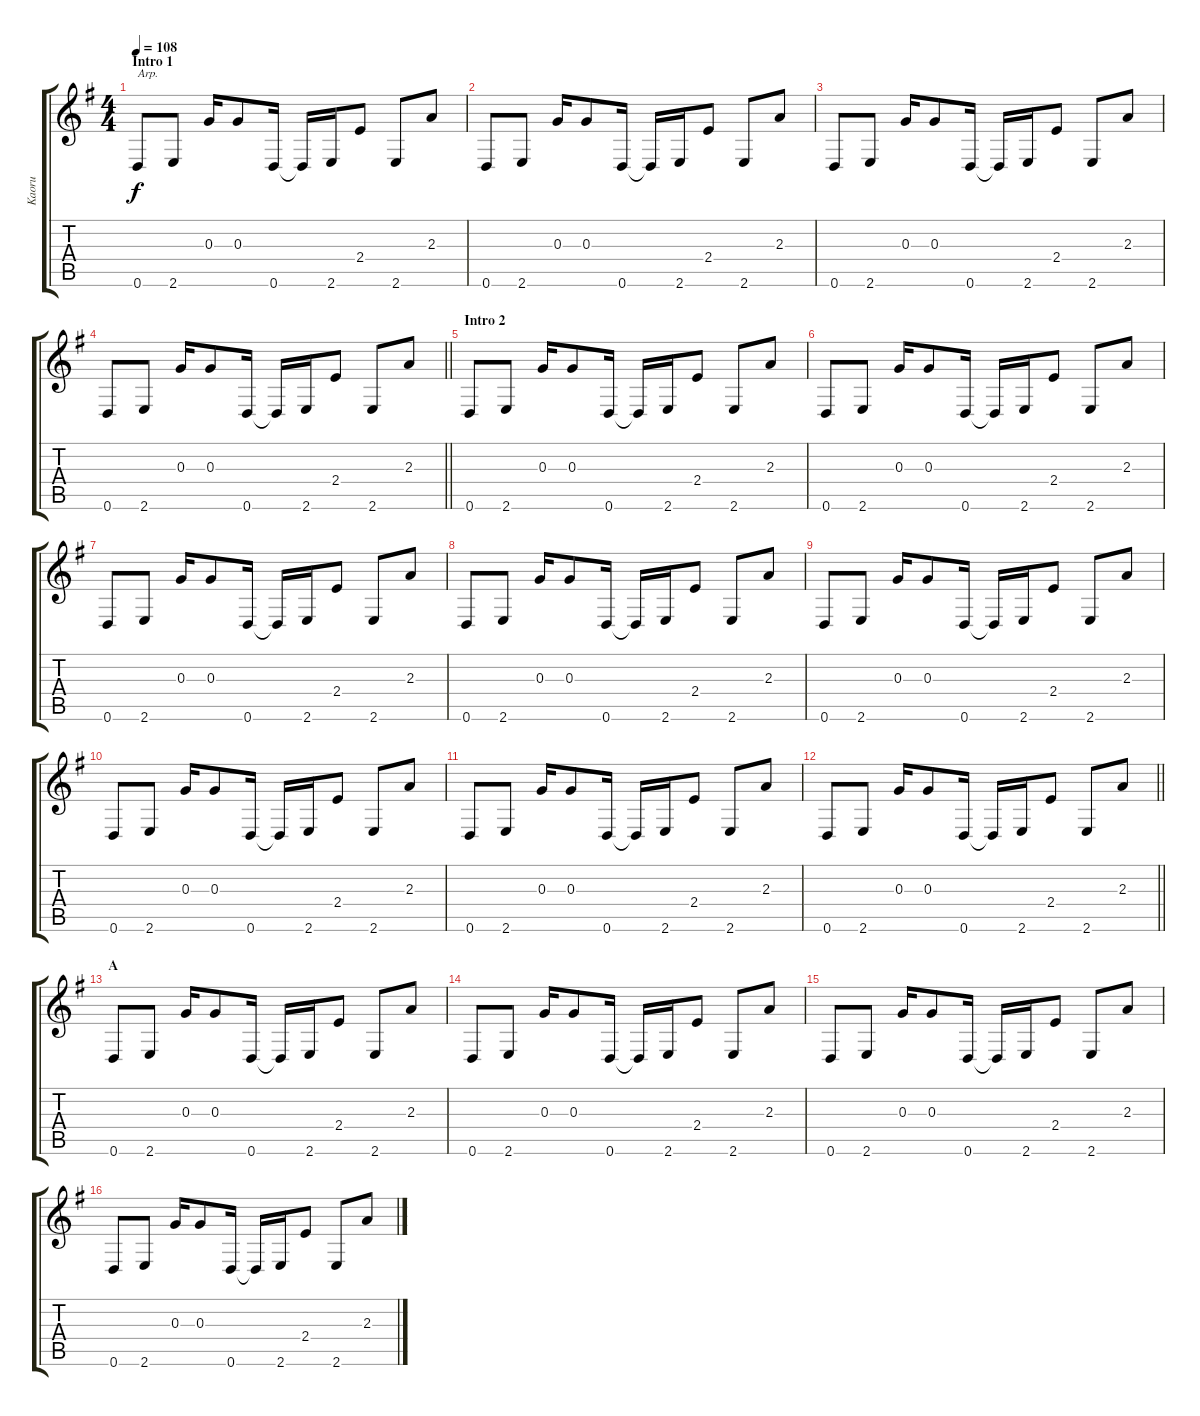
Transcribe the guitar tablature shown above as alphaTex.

\track ("Kaoru" "Kaoru") {instrument overdrivenguitar}
\staff {score tabs}
\tuning (E4 B3 G3 D3 A2 D2) {hide}
\ts (4 4)
\section ("" "Intro 1")
\tempo 108
\clef g2
\ks eminor
0.6.8{txt "Arp." dy f instrument overdrivenguitar} 2.6.8 0.3.16 0.3.8 0.6.16 0.6{t}.16 2.6.16 2.4.8 2.6.8 2.3.8 |
0.6.8 2.6.8 0.3.16 0.3.8 0.6.16 0.6{t}.16 2.6.16 2.4.8 2.6.8 2.3.8 |
0.6.8 2.6.8 0.3.16 0.3.8 0.6.16 0.6{t}.16 2.6.16 2.4.8 2.6.8 2.3.8 |
\barLineRight lightlight
0.6.8 2.6.8 0.3.16 0.3.8 0.6.16 0.6{t}.16 2.6.16 2.4.8 2.6.8 2.3.8 |
\section ("" "Intro 2")
0.6.8 2.6.8 0.3.16 0.3.8 0.6.16 0.6{t}.16 2.6.16 2.4.8 2.6.8 2.3.8 |
0.6.8 2.6.8 0.3.16 0.3.8 0.6.16 0.6{t}.16 2.6.16 2.4.8 2.6.8 2.3.8 |
0.6.8 2.6.8 0.3.16 0.3.8 0.6.16 0.6{t}.16 2.6.16 2.4.8 2.6.8 2.3.8 |
0.6.8 2.6.8 0.3.16 0.3.8 0.6.16 0.6{t}.16 2.6.16 2.4.8 2.6.8 2.3.8 |
0.6.8 2.6.8 0.3.16 0.3.8 0.6.16 0.6{t}.16 2.6.16 2.4.8 2.6.8 2.3.8 |
0.6.8 2.6.8 0.3.16 0.3.8 0.6.16 0.6{t}.16 2.6.16 2.4.8 2.6.8 2.3.8 |
0.6.8 2.6.8 0.3.16 0.3.8 0.6.16 0.6{t}.16 2.6.16 2.4.8 2.6.8 2.3.8 |
\barLineRight lightlight
0.6.8 2.6.8 0.3.16 0.3.8 0.6.16 0.6{t}.16 2.6.16 2.4.8 2.6.8 2.3.8 |
\section ("" "A")
0.6.8 2.6.8 0.3.16 0.3.8 0.6.16 0.6{t}.16 2.6.16 2.4.8 2.6.8 2.3.8 |
0.6.8 2.6.8 0.3.16 0.3.8 0.6.16 0.6{t}.16 2.6.16 2.4.8 2.6.8 2.3.8 |
0.6.8 2.6.8 0.3.16 0.3.8 0.6.16 0.6{t}.16 2.6.16 2.4.8 2.6.8 2.3.8 |
0.6.8 2.6.8 0.3.16 0.3.8 0.6.16 0.6{t}.16 2.6.16 2.4.8 2.6.8 2.3.8
